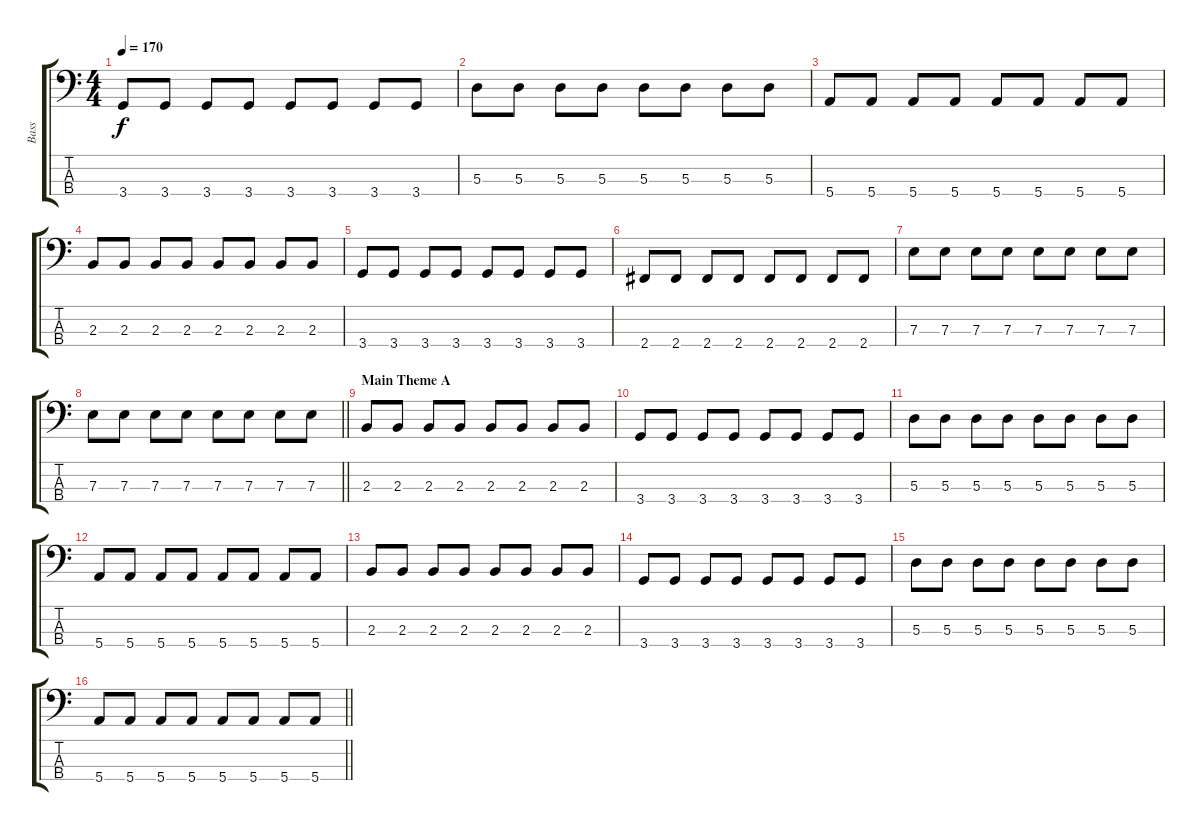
\track ("Bass" "Bass") {instrument electricbassfinger}
\staff {score tabs}
\tuning (G2 D2 A1 E1) {hide}
\ts (4 4)
\tempo 170
\clef f4
\ks c
3.4.8{dy f} 3.4.8 3.4.8 3.4.8 3.4.8 3.4.8 3.4.8 3.4.8 |
5.3.8 5.3.8 5.3.8 5.3.8 5.3.8 5.3.8 5.3.8 5.3.8 |
5.4.8 5.4.8 5.4.8 5.4.8 5.4.8 5.4.8 5.4.8 5.4.8 |
2.3.8 2.3.8 2.3.8 2.3.8 2.3.8 2.3.8 2.3.8 2.3.8 |
3.4.8 3.4.8 3.4.8 3.4.8 3.4.8 3.4.8 3.4.8 3.4.8 |
2.4.8 2.4.8 2.4.8 2.4.8 2.4.8 2.4.8 2.4.8 2.4.8 |
7.3.8 7.3.8 7.3.8 7.3.8 7.3.8 7.3.8 7.3.8 7.3.8 |
\barLineRight lightlight
7.3.8 7.3.8 7.3.8 7.3.8 7.3.8 7.3.8 7.3.8 7.3.8 |
\section ("" "Main Theme A")
2.3.8 2.3.8 2.3.8 2.3.8 2.3.8 2.3.8 2.3.8 2.3.8 |
3.4.8 3.4.8 3.4.8 3.4.8 3.4.8 3.4.8 3.4.8 3.4.8 |
5.3.8 5.3.8 5.3.8 5.3.8 5.3.8 5.3.8 5.3.8 5.3.8 |
5.4.8 5.4.8 5.4.8 5.4.8 5.4.8 5.4.8 5.4.8 5.4.8 |
2.3.8 2.3.8 2.3.8 2.3.8 2.3.8 2.3.8 2.3.8 2.3.8 |
3.4.8 3.4.8 3.4.8 3.4.8 3.4.8 3.4.8 3.4.8 3.4.8 |
5.3.8 5.3.8 5.3.8 5.3.8 5.3.8 5.3.8 5.3.8 5.3.8 |
\barLineRight lightlight
5.4.8 5.4.8 5.4.8 5.4.8 5.4.8 5.4.8 5.4.8 5.4.8
